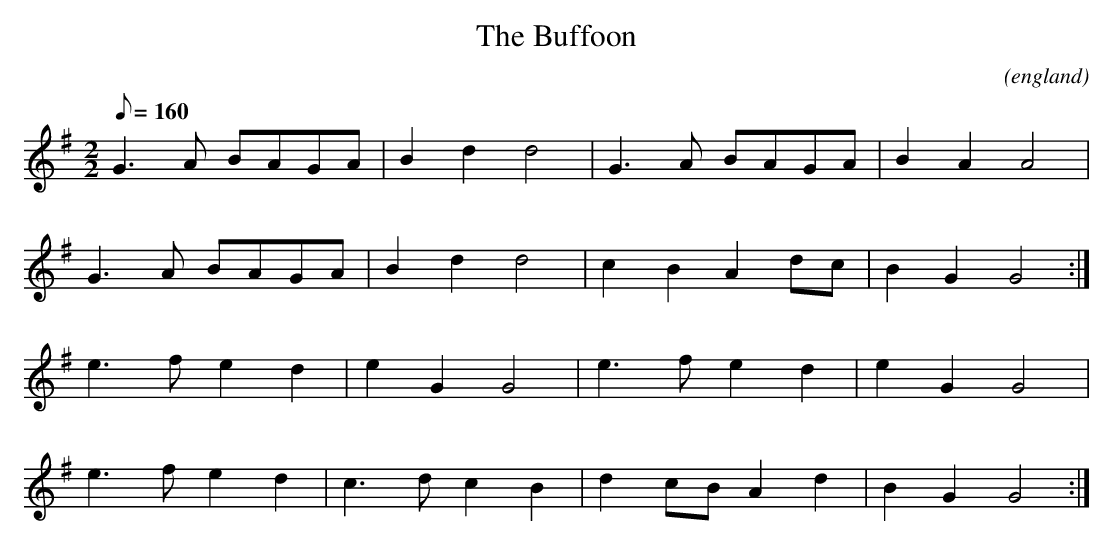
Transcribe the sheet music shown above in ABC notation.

X:1
T:Buffoon, The
O:england
M:2/2
C:
Q:160
K:G
L:1/8
G3 A BAGA  | B2 d2 d4    | G3 A  BAGA  | B2 A2 A4 |
G3 A BAGA  | B2 d2 d4    | c2 B2 A2 dc | B2 G2 G4 :|
e3 f e2 d2 | e2 G2 G4    | e3 f  e2 d2 | e2 G2 G4 |
e3 f e2 d2 | c3 d  c2 B2 | d2 cB A2 d2 | B2 G2 G4 :|
